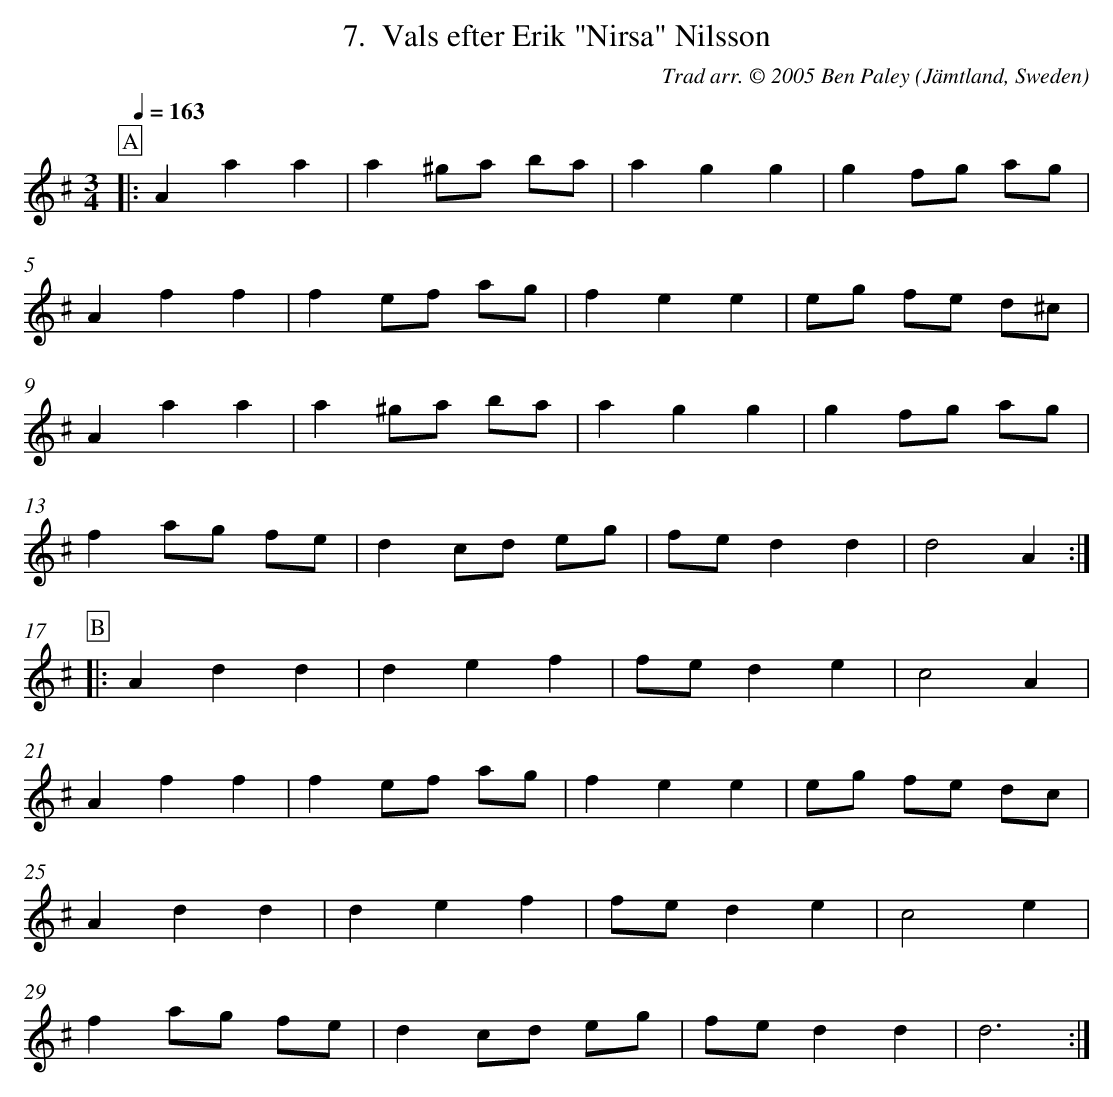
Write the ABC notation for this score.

X:1
T:Vals efter Erik "Nirsa" Nilsson
L:1/8
M:3/4
C:Trad arr. © 2005 Ben Paley
O:Jämtland, Sweden
Q:1/4=163
K:D Dor ^c
P:A
|: A2 a2 a2 | a2 ^ga ba | a2 g2 g2 | g2 fg ag |
A2 f2 f2 | f2 ef ag | f2 e2 e2 | eg fe d^c |
A2 a2 a2 | a2 ^ga ba | a2 g2 g2 | g2 fg ag |
f2 ag fe | d2 cd eg | fe d2 d2 | d4 A2 :|
P:B
|: A2 d2 d2 | d2 e2 f2 | fe d2 e2 | c4 A2 |
A2 f2 f2 | f2 ef ag | f2 e2 e2 | eg fe dc |
A2 d2 d2 | d2 e2 f2 | fe d2 e2 | c4 e2 |
f2 ag fe | d2 cd eg | fe d2 d2 | d6 :|
